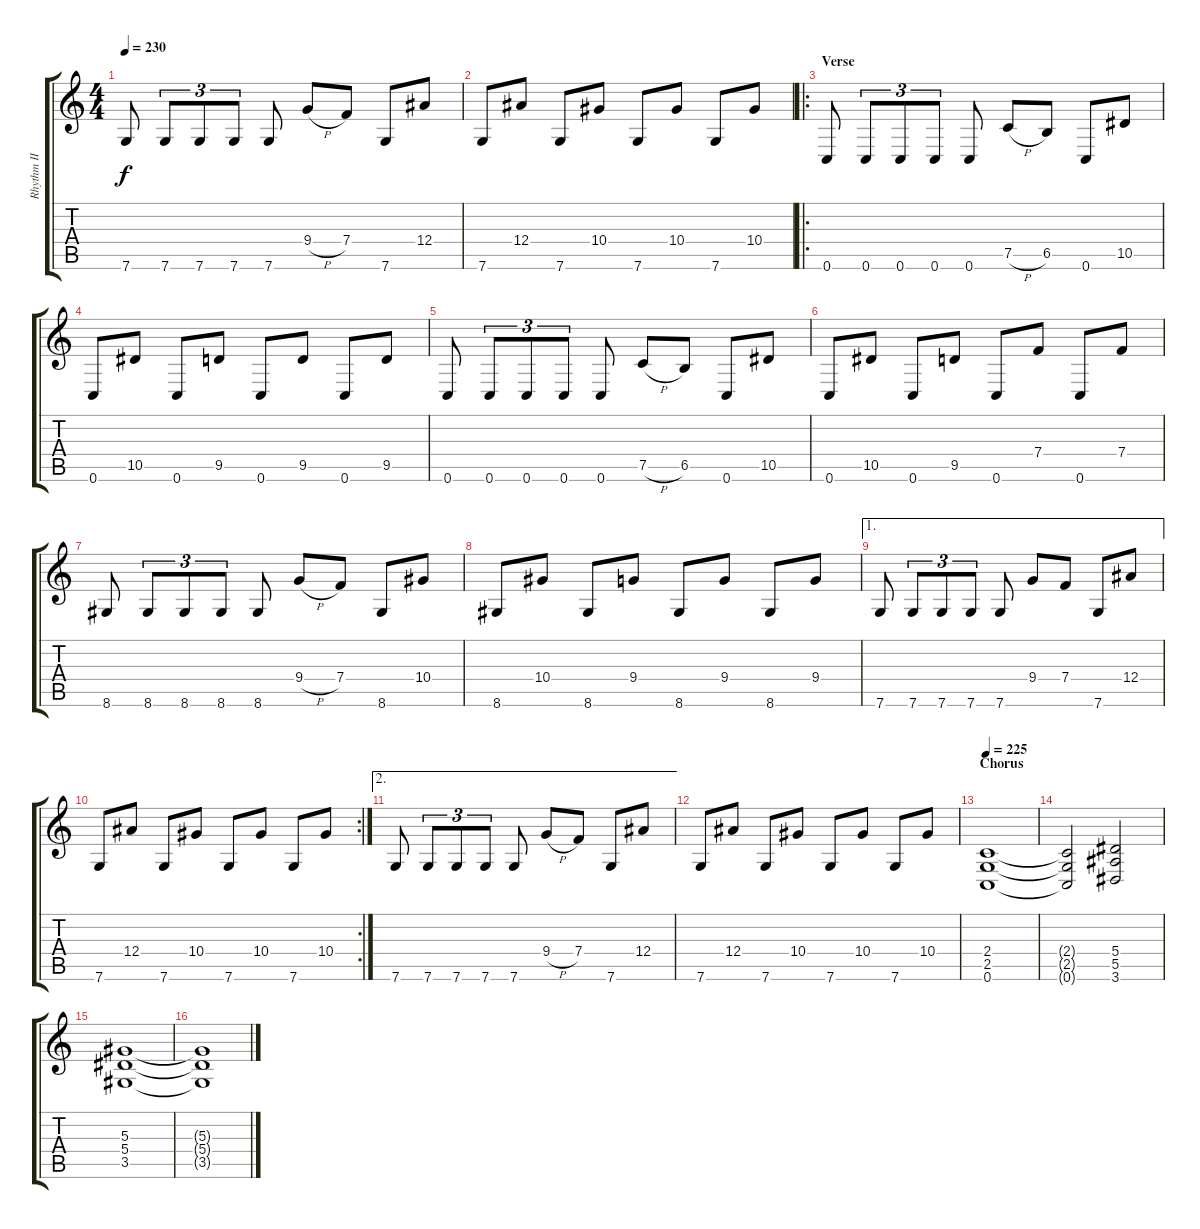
\track ("Rhythm II" "Rhythm II") {instrument distortionguitar}
\staff {score tabs}
\tuning (C4 G3 Eb3 Bb2 F2 C2) {hide}
\ts (4 4)
\tempo 230
\clef g2
\ks c
7.6.8{dy f} 7.6.8{tu (3 2)} 7.6.8{tu (3 2)} 7.6.8{tu (3 2)} 7.6.8 9.4{h}.8 7.4.8 7.6.8 12.4.8 |
7.6.8 12.4.8 7.6.8 10.4.8 7.6.8 10.4.8 7.6.8 10.4.8 |
\ro
\section ("" "Verse")
0.6.8 0.6.8{tu (3 2)} 0.6.8{tu (3 2)} 0.6.8{tu (3 2)} 0.6.8 7.5{h}.8 6.5.8 0.6.8 10.5.8 |
0.6.8 10.5.8 0.6.8 9.5.8 0.6.8 9.5.8 0.6.8 9.5.8 |
0.6.8 0.6.8{tu (3 2)} 0.6.8{tu (3 2)} 0.6.8{tu (3 2)} 0.6.8 7.5{h}.8 6.5.8 0.6.8 10.5.8 |
0.6.8 10.5.8 0.6.8 9.5.8 0.6.8 7.4.8 0.6.8 7.4.8 |
8.6.8 8.6.8{tu (3 2)} 8.6.8{tu (3 2)} 8.6.8{tu (3 2)} 8.6.8 9.4{h}.8 7.4.8 8.6.8 10.4.8 |
8.6.8 10.4.8 8.6.8 9.4.8 8.6.8 9.4.8 8.6.8 9.4.8 |
\ae 1
7.6.8 7.6.8{tu (3 2)} 7.6.8{tu (3 2)} 7.6.8{tu (3 2)} 7.6.8 9.4.8 7.4.8 7.6.8 12.4.8 |
\rc 2
7.6.8 12.4.8 7.6.8 10.4.8 7.6.8 10.4.8 7.6.8 10.4.8 |
\ae 2
7.6.8 7.6.8{tu (3 2)} 7.6.8{tu (3 2)} 7.6.8{tu (3 2)} 7.6.8 9.4{h}.8 7.4.8 7.6.8 12.4.8 |
7.6.8 12.4.8 7.6.8 10.4.8 7.6.8 10.4.8 7.6.8 10.4.8 |
\section ("" "Chorus")
\tempo 225
(2.4 2.5 0.6).1 |
(2.4{t} 2.5{t} 0.6{t}).2 (5.4 5.5 3.6).2 |
(5.3 5.4 3.5).1 |
(5.3{t} 5.4{t} 3.5{t}).1
